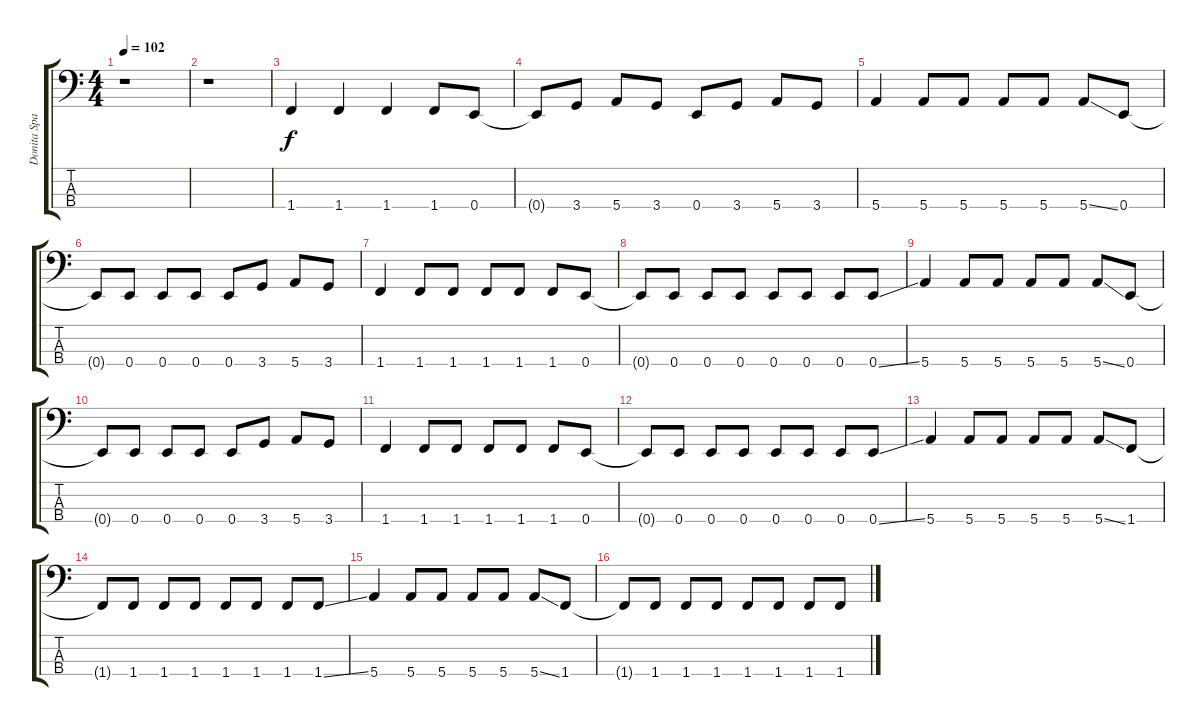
\track ("Donita Sparks" "Donita Spa") {instrument electricbasspick}
\staff {score tabs}
\tuning (G2 D2 A1 E1) {hide}
\ts (4 4)
\tempo 102
\clef f4
\ks c
r.1{dy f instrument electricbasspick} |
r.1 |
1.4.4 1.4.4 1.4.4 1.4.8 0.4.8 |
0.4{t}.8 3.4.8 5.4.8 3.4.8 0.4.8 3.4.8 5.4.8 3.4.8 |
5.4.4 5.4.8 5.4.8 5.4.8 5.4.8 5.4{ss}.8 0.4.8 |
0.4{t}.8 0.4.8 0.4.8 0.4.8 0.4.8 3.4.8 5.4.8 3.4.8 |
1.4.4 1.4.8 1.4.8 1.4.8 1.4.8 1.4.8 0.4.8 |
0.4{t}.8 0.4.8 0.4.8 0.4.8 0.4.8 0.4.8 0.4.8 0.4{ss}.8 |
5.4.4 5.4.8 5.4.8 5.4.8 5.4.8 5.4{ss}.8 0.4.8 |
0.4{t}.8 0.4.8 0.4.8 0.4.8 0.4.8 3.4.8 5.4.8 3.4.8 |
1.4.4 1.4.8 1.4.8 1.4.8 1.4.8 1.4.8 0.4.8 |
0.4{t}.8 0.4.8 0.4.8 0.4.8 0.4.8 0.4.8 0.4.8 0.4{ss}.8 |
5.4.4 5.4.8 5.4.8 5.4.8 5.4.8 5.4{ss}.8 1.4.8 |
1.4{t}.8 1.4.8 1.4.8 1.4.8 1.4.8 1.4.8 1.4.8 1.4{ss}.8 |
5.4.4 5.4.8 5.4.8 5.4.8 5.4.8 5.4{ss}.8 1.4.8 |
1.4{t}.8 1.4.8 1.4.8 1.4.8 1.4.8 1.4.8 1.4.8 1.4{ss}.8
